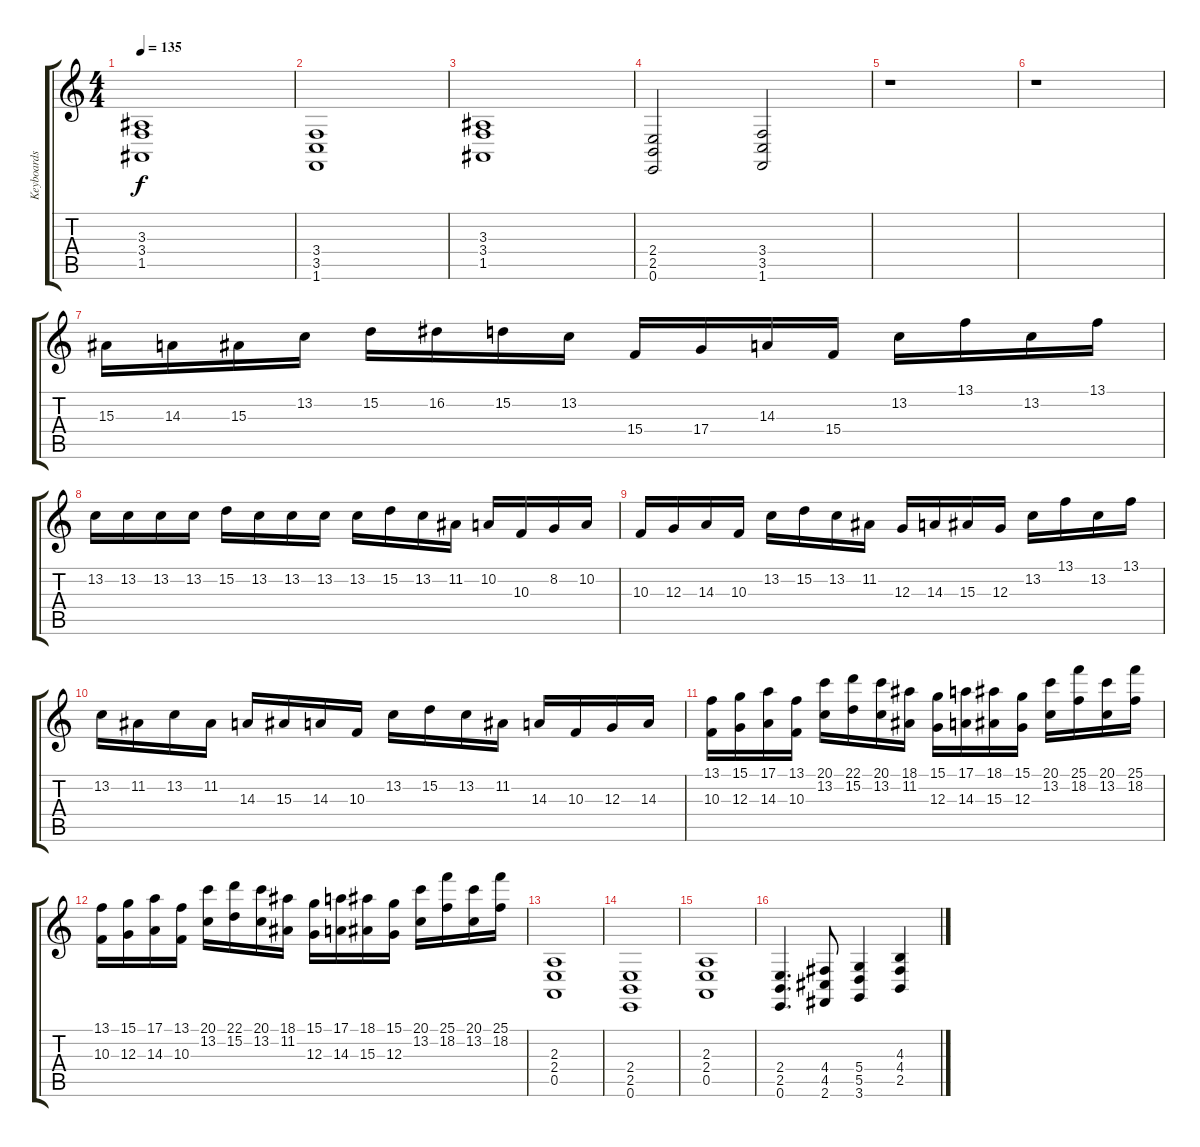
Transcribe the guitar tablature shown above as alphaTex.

\track ("Keyboards" "Keyboards") {instrument brasssection}
\staff {score tabs}
\tuning (E4 B3 G3 D3 A2 E2) {hide}
\ts (4 4)
\tempo 135
\clef g2
\ks c
(3.3 3.4 1.5).1{dy f} |
(3.4 3.5 1.6).1 |
(3.3 3.4 1.5).1 |
(2.4 2.5 0.6).2 (3.4 3.5 1.6).2 |
r.1 |
r.1 |
15.3.16 14.3.16 15.3.16 13.2.16 15.2.16 16.2.16 15.2.16 13.2.16 15.4.16 17.4.16 14.3.16 15.4.16 13.2.16 13.1.16 13.2.16 13.1.16 |
13.2.16 13.2.16 13.2.16 13.2.16 15.2.16 13.2.16 13.2.16 13.2.16 13.2.16 15.2.16 13.2.16 11.2.16 10.2.16 10.3.16 8.2.16 10.2.16 |
10.3.16 12.3.16 14.3.16 10.3.16 13.2.16 15.2.16 13.2.16 11.2.16 12.3.16 14.3.16 15.3.16 12.3.16 13.2.16 13.1.16 13.2.16 13.1.16 |
13.2.16 11.2.16 13.2.16 11.2.16 14.3.16 15.3.16 14.3.16 10.3.16 13.2.16 15.2.16 13.2.16 11.2.16 14.3.16 10.3.16 12.3.16 14.3.16 |
(13.1 10.3).16 (15.1 12.3).16 (17.1 14.3).16 (13.1 10.3).16 (20.1 13.2).16 (22.1 15.2).16 (20.1 13.2).16 (18.1 11.2).16 (15.1 12.3).16 (17.1 14.3).16 (18.1 15.3).16 (15.1 12.3).16 (20.1 13.2).16 (25.1 18.2).16 (20.1 13.2).16 (25.1 18.2).16 |
(13.1 10.3).16 (15.1 12.3).16 (17.1 14.3).16 (13.1 10.3).16 (20.1 13.2).16 (22.1 15.2).16 (20.1 13.2).16 (18.1 11.2).16 (15.1 12.3).16 (17.1 14.3).16 (18.1 15.3).16 (15.1 12.3).16 (20.1 13.2).16 (25.1 18.2).16 (20.1 13.2).16 (25.1 18.2).16 |
(2.3 2.4 0.5).1 |
(2.4 2.5 0.6).1 |
(2.3 2.4 0.5).1 |
(2.4 2.5 0.6).4{d} (4.4 4.5 2.6).8 (5.4 5.5 3.6).4 (4.3 4.4 2.5).4
